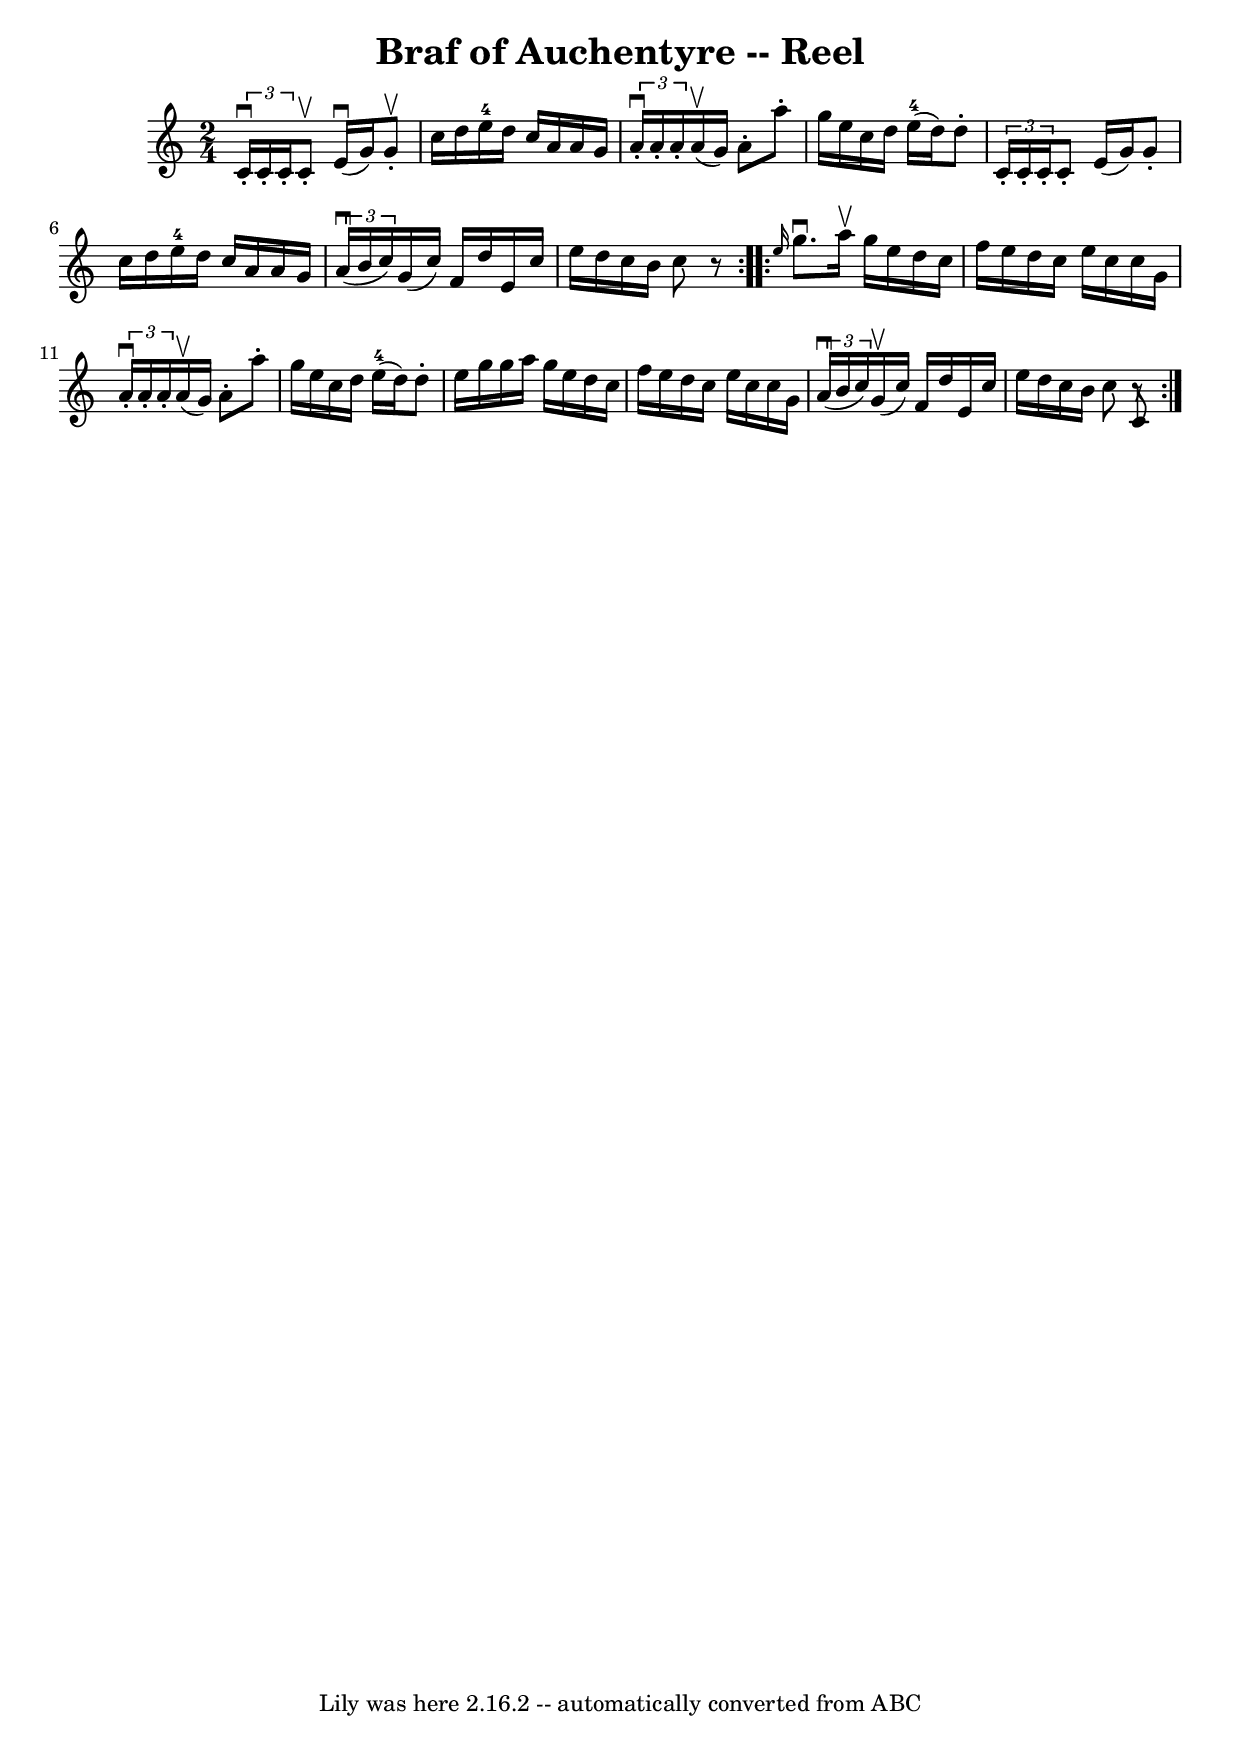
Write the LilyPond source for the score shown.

\version "2.16.2"
\include "Mammoth.ily"
\header {
  %% book = "Ryan's Mammoth Collection"
 crossRefNumber = "1"
 footnotes = "\\\\315"
  origin = "SCOTCH."
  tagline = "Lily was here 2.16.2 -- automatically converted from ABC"
  title = "Braf of Auchentyre -- Reel"

}
voicedefault =  {



  \repeat volta 2 {

    \time 2/4 
    \key c \major
    \times 2/3 { c'16^\downbow-. c'16-. c'16-. 
	       } c'8^\upbow-. e'16^\downbow(g'16) g'8^\upbow-.    |
 c''16 d''16 e''16-4 d''16 c''16 a'16 a'16 g'16     |
    
    \times 2/3 { a'16^\downbow-. a'16-. a'16-.  	       } a'16^\upbow(g'16) a'8-. a''8-.    |
 g''16 e''16 c''16 d''16 e''16-4(d''16) d''8-.    |
    \times 2/3 { c'16-. c'16 
		-. c'16-.  	       } c'8-. e'16 (g'16) g'8-.    |
 c''16 d''16 e''16-4 d''16 c''16 a'16 a'16 g'16     |
    
    \times 2/3 { a'16^\downbow(b'16 c''16) 
	       } g'16 (c''16) f'16 d''16 e'16 c''16     |
 e''16 d''16 c''16 b'16  
 c''8    r8   
  }     
  \repeat volta 2 {
    \grace { e''16  
	   } g''8.^\downbow a''16^\upbow g''16 e''16 d''16 c''16     |
 f''16 e''16 d''16 c''16 e''16 c''16 c''16 g'16     |
    \times 2/3 {   
 a'16^\downbow-. a'16-. a'16-. 
    } a'16^\upbow(g'16) a'8-. a''8-.    |
 g''16 e''16 c''16 d''16 e''16-4( d''16) d''8-.    |
 e''16 g''16 g''16 a''16 g''16 e''16 d''16 c''16     |
 f''16 e''16 d''16 c''16 e''16 c''16 c''16 g'16     |
    \times 2/3 { a'16^\downbow(b'16   
		 c''16)  	       } g'16^\upbow(c''16) f'16 d''16 e'16 c''16      |
 e''16 d''16 c''16 b'16 c''8  << c'8    r8  >>   
  }   

}

\score{
  <<

    \context Staff="default"
    {
      \voicedefault 
      
    }

  >>
  \layout {
    
  }
  \midi {
  }

}
